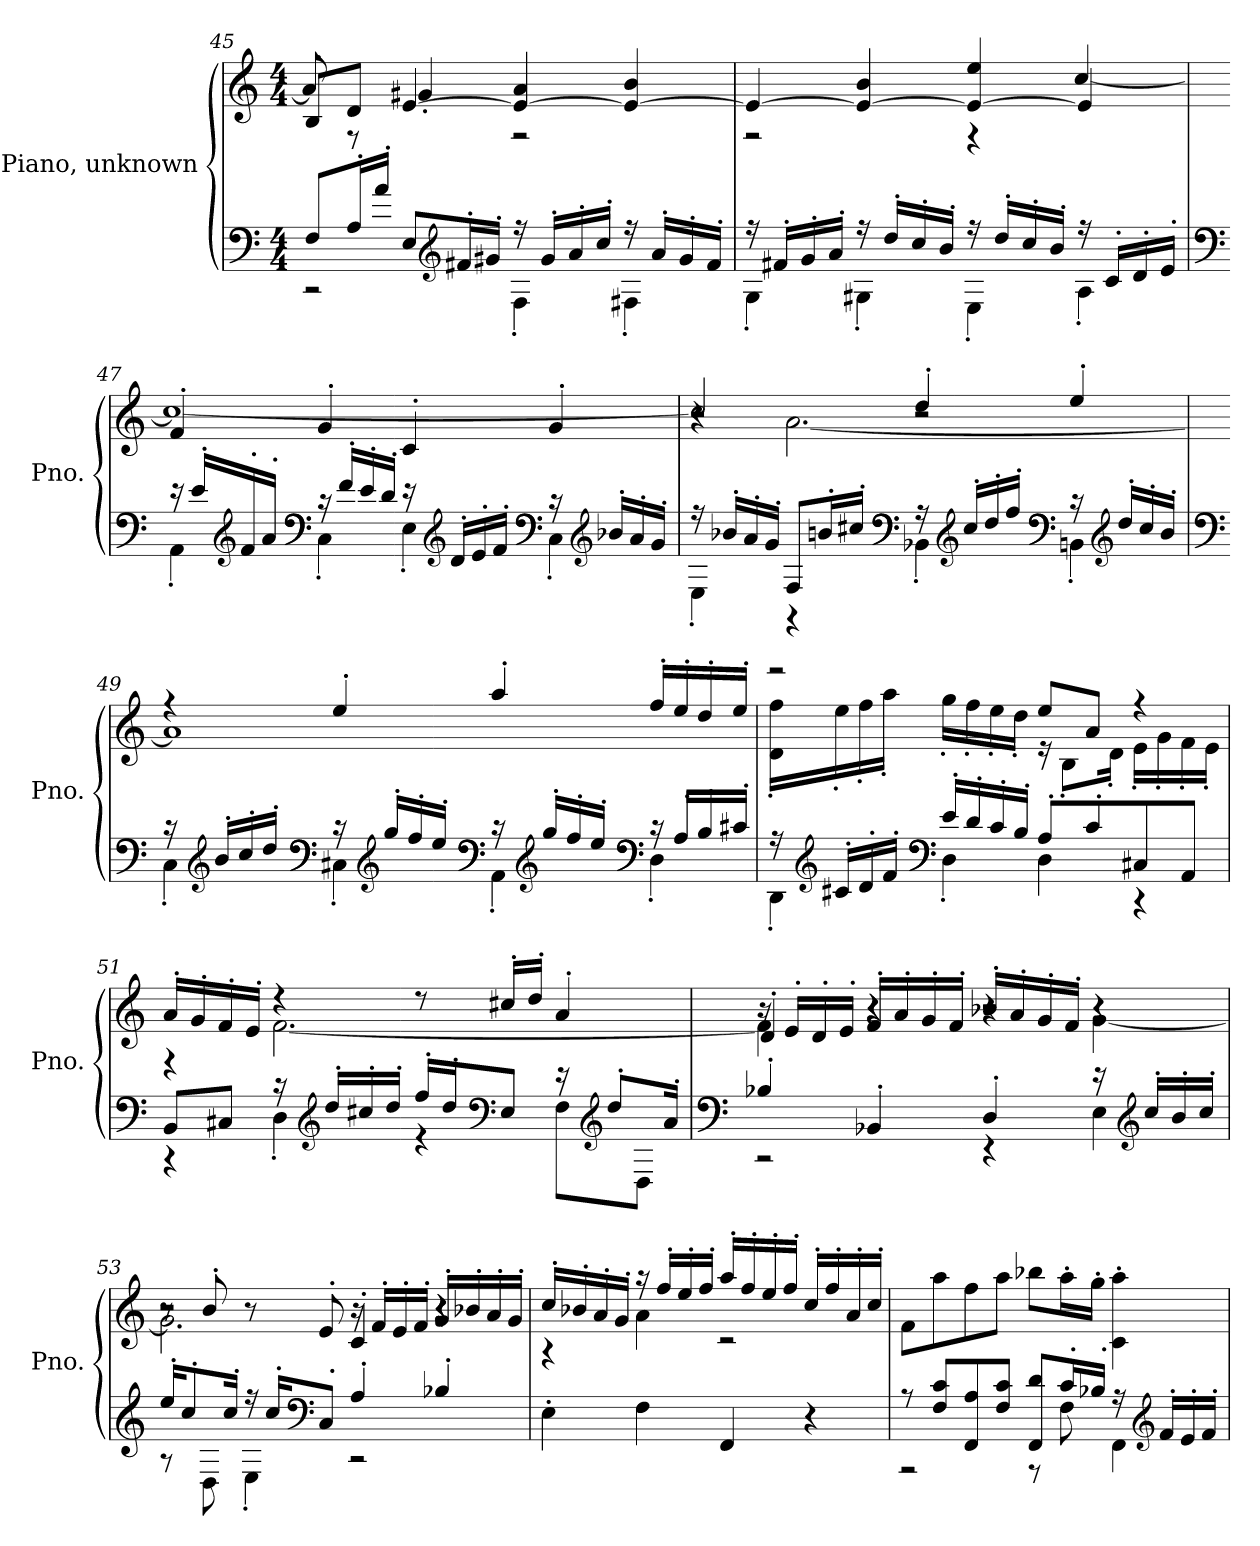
**kern	**kern
*part1	*part1
*staff2	*staff1
*I"Piano, unknown	*
*I'Pno.	*
!!LO:LB:g=z
*clefF4	*clefG2
*k[]	*k[]
*M4/4	*M4/4
=45	=45
*^	*^
8F/L	2r	8B'/L	8a/]
16A'/L	.	8d/J	8r
16a'/JJ	.	.	.
8E/L	.	[4e/	4g#X'/
*clefG2	*	*	*
16f#X'/L	.	.	.
16g#X'/JJ	.	.	.
16r	4F'\	4e/_ 4a/	2r
16g#'/LL	.	.	.
16a'/	.	.	.
16cc'/JJ	.	.	.
16r	4F#X'\	4e/_ 4b/	.
16a'/LL	.	.	.
16g#'/	.	.	.
16f#'/JJ	.	.	.
=46	=46	=46	=46
16r	4G'\	4e/_	2r
16f#X'/LL	.	.	.
16g'/	.	.	.
16a'/JJ	.	.	.
16r	4G#X'\	4e/_ 4b/	.
16dd'/LL	.	.	.
16cc'/	.	.	.
16b'/JJ	.	.	.
16r	4E'\	4e/_ 4ee/	4r
16dd'/LL	.	.	.
16cc'/	.	.	.
16b'/JJ	.	.	.
16r	4A'\	4e/]	[4cc/
16c'/LL	.	.	.
16d'/	.	.	.
16e'/JJ	.	.	.
!!LO:LB:g=z	!!
=47	=47	=47	=47
*clefF4	*	*	*
16r	4AA'\	4f'/	1cc_
16e'/LL	.	.	.
*clefG2	*	*	*
16f'/	.	.	.
16a'/JJ	.	.	.
*clefF4	*	*	*
16r	4C'\	4g'/	.
16f'/LL	.	.	.
16e'/	.	.	.
16d'/JJ	.	.	.
16r	4E'\	4c'/	.
*clefG2	*	*	*
16d'/LL	.	.	.
16e'/	.	.	.
16f'/JJ	.	.	.
*clefF4	*	*	*
16r	4C'\	4g'/	.
*clefG2	*	*	*
16b-X'/LL	.	.	.
16a'/	.	.	.
16g'/JJ	.	.	.
!!LO:PB:g=z
=48	=48	=48	=48
*	*	*	*^
16r	4E'\	2r	4r	2cc/]
16b-X'/LL	.	.	.	.
16a'/	.	.	.	.
16g'/JJ	.	.	.	.
8F/L	4r	.	[2.a\	.
16bn'/L	.	.	.	.
16cc#X'/JJ	.	.	.	.
*clefF4	*	*	*	*
16r	4BB-X'\	4dd'/	.	2r
*clefG2	*	*	*	*
16cc#'/LL	.	.	.	.
16dd'/	.	.	.	.
16ff'/JJ	.	.	.	.
*clefF4	*	*	*	*
16r	4BBn'\	4ee'/	.	.
*clefG2	*	*	*	*
16dd'/LL	.	.	.	.
16cc#'/	.	.	.	.
16b'/JJ	.	.	.	.
*	*	*v	*v	*v
!!LO:LB:g=z
=49	=49	=49
*clefF4	*	*
*	*	*^
16r	4C'\	4r	1a]
*clefG2	*	*	*
16b'/LL	.	.	.
16cc'/	.	.	.
16dd'/JJ	.	.	.
*clefF4	*	*	*
16r	4C#X'\	4ee'/	.
*clefG2	*	*	*
16gg'/LL	.	.	.
16ff'/	.	.	.
16ee'/JJ	.	.	.
*clefF4	*	*	*
16r	4AA'\	4aa'/	.
*clefG2	*	*	*
16gg'/LL	.	.	.
16ff'/	.	.	.
16ee'/JJ	.	.	.
*clefF4	*	*	*
16r	4D'\	16ff'/LL	.
16A'/LL	.	16ee'/	.
16B'/	.	16dd'/	.
16c#X'/JJ	.	16ee'/JJ	.
!!LO:LB:g=z	!!
=50	=50	=50	=50
16r	4DD'\	2r	16d\' 16ff\'LL
*clefG2	*	*	*
16c#X'/LL	.	.	16ee'\
16d'/	.	.	16ff'\
16f'/JJ	.	.	16aa'\JJ
*clefF4	*	*	*
16e'/LL	4D'\	.	16gg'\LL
16d'/	.	.	16ff'\
16c#'/	.	.	16ee'\
16B'/JJ	.	.	16dd'\JJ
8A'/L	4D\	8ee/L	16r
.	.	.	8B'\L
8c#'/	.	8a/J	.
.	.	.	16d'\Jk
8C#X/	4r	4r	16e'\LL
.	.	.	16g'\
8AA/J	.	.	16f'\
.	.	.	16e'\JJ
=51	=51	=51	=51
8BB/L	4r	16a'/LL	4r
.	.	16g'/	.
8C#X/J	.	16f'/	.
.	.	16e'/JJ	.
16r	4D'\	4r	[2.f\
*clefG2	*	*	*
16dd'/LL	.	.	.
16cc#X'/	.	.	.
16dd'/JJ	.	.	.
16ff'/LL	4r	8r	.
16dd'/J	.	.	.
*clefF4	*	*	*
8E/J	.	16cc#X'/LL	.
.	.	16dd'/JJ	.
16r	8F\L	4a'/	.
*clefG2	*	*	*
8dd'/L	.	.	.
.	8D\J	.	.
16a'/Jk	.	.	.
*	*	*v	*v
!!LO:LB:g=z
=52	=52	=52
*clefF4	*	*
*	*	*^
*	*	*	*^
4B-X'/	2r	16r	4f\]	4d'/
.	.	16e'/LL	.	.
.	.	16d'/	.	.
.	.	16e'/JJ	.	.
4BB-X'/	.	16f'/LL	4r	4r
.	.	16a'/	.	.
.	.	16g'/	.	.
.	.	16f'/JJ	.	.
4D'/	4r	16b-X'/LL	4r	2r
.	.	16a'/	.	.
.	.	16g'/	.	.
.	.	16f'/JJ	.	.
16r	4E\	4r	[4g\	.
*clefG2	*	*	*	*
16cc'/LL	.	.	.	.
16b'/	.	.	.	.
16cc'/JJ	.	.	.	.
=53	=53	=53	=53	=53
16ee'/KL	8r	8r	2.g\]	2r
8cc'/	.	.	.	.
.	8D\	8b'/	.	.
16cc'/Jk	.	.	.	.
16r	4E'\	8r	.	.
16cc'/KL	.	.	.	.
*clefF4	*	*	*	*
8C'/J	.	8e'/	.	.
4A'/	2r	16r	.	4c'/
.	.	16f'/LL	.	.
.	.	16e'/	.	.
.	.	16f'/JJ	.	.
4B-X'/	.	16g'/LL	4r	4r
.	.	16b-X'/	.	.
.	.	16a'/	.	.
.	.	16g'/JJ	.	.
*v	*v	*	*	*
*	*	*v	*v
!!LO:LB:g=z
=54	=54	=54
4E'\	16cc'/LL	4r
.	16b-X'/	.
.	16a'/	.
.	16g'/JJ	.
4F\	16r	4a\
.	16ff'/LL	.
.	16ee'/	.
.	16ff'/JJ	.
4FF/	16aa'/LL	2r
.	16ff'/	.
.	16ee'/	.
.	16ff'/JJ	.
4r	16cc'/LL	.
.	16ff'/	.
.	16a'/	.
.	16cc'/JJ	.
*	*v	*v
=55	=55
*^	*
8r	2r	8f\L
8F/ 8c/L	.	8aa\
8FF/ 8A/	.	8ff\
8F/ 8c/J	.	8aa\J
8FF/ 8d/L	8r	8bb-X\L
16c'/L	8F\	16aa'\L
16B-X'/JJ	.	16gg'\JJ
16r	4FF\	4c\' 4aa\'
*clefG2	*	*
16f'/LL	.	.
16e'/	.	.
16f'/JJ	.	.
*v	*v	*
=	=
*-	*-
